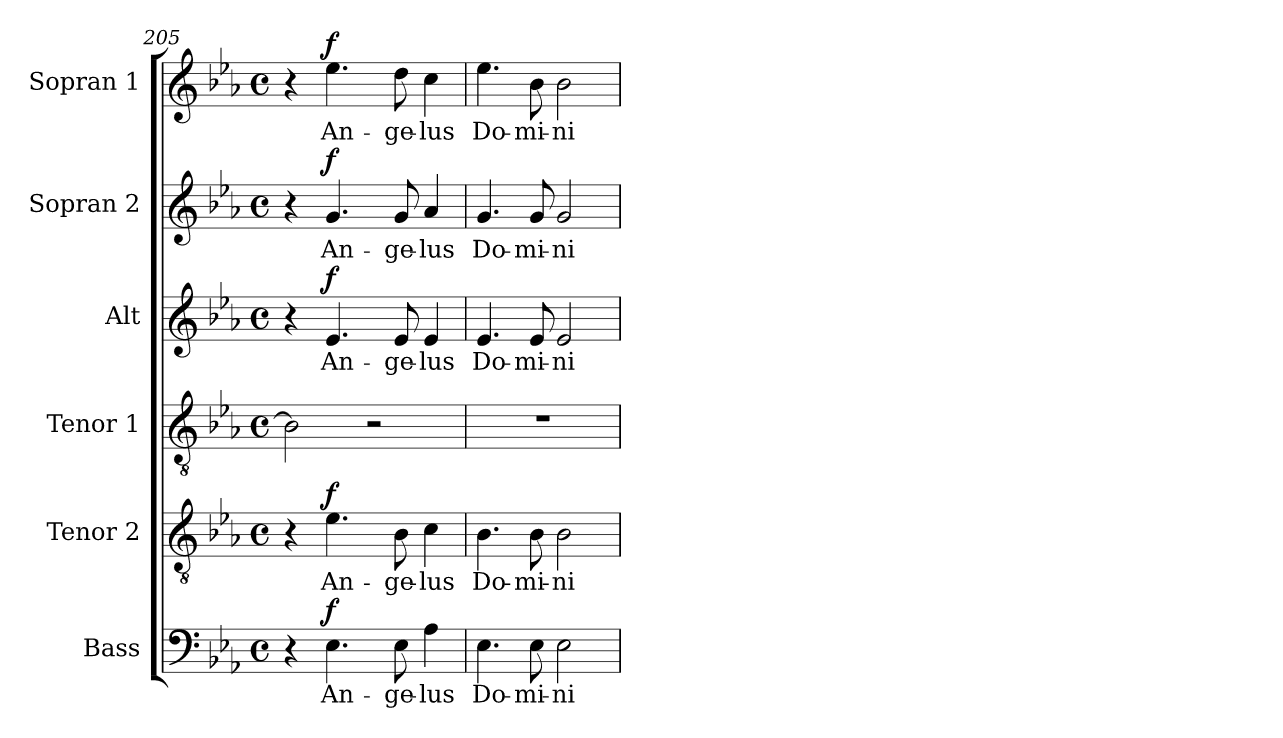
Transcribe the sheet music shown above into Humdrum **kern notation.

**kern	**text	**dynam	**kern	**text	**dynam	**kern	**kern	**text	**dynam	**kern	**text	**dynam	**kern	**text	**dynam
*part6	*part6	*part6	*part5	*part5	*part5	*part4	*part3	*part3	*part3	*part2	*part2	*part2	*part1	*part1	*part1
*staff6	*staff6	*staff6	*staff5	*staff5	*staff5	*staff4	*staff3	*staff3	*staff3	*staff2	*staff2	*staff2	*staff1	*staff1	*staff1
*I"Bass	*	*	*I"Tenor 2	*	*	*I"Tenor 1	*I"Alt	*	*	*I"Sopran 2	*	*	*I"Sopran 1	*	*
*I'B.	*	*	*I'T. 2	*	*	*I'T. 1	*I'A.	*	*	*I'S. 2	*	*	*I'S. 1	*	*
*clefF4	*	*	*clefGv2	*	*	*clefGv2	*clefG2	*	*	*clefG2	*	*	*clefG2	*	*
*k[b-e-a-]	*	*	*k[b-e-a-]	*	*	*k[b-e-a-]	*k[b-e-a-]	*	*	*k[b-e-a-]	*	*	*k[b-e-a-]	*	*
*E-:	*	*	*E-:	*	*	*E-:	*E-:	*	*	*E-:	*	*	*E-:	*	*
*M4/4	*	*	*M4/4	*	*	*M4/4	*M4/4	*	*	*M4/4	*	*	*M4/4	*	*
*met(c)	*	*	*met(c)	*	*	*met(c)	*met(c)	*	*	*met(c)	*	*	*met(c)	*	*
=205	=205	=205	=205	=205	=205	=205	=205	=205	=205	=205	=205	=205	=205	=205	=205
4r	.	.	4r	.	.	2B-\]	4r	.	.	4r	.	.	4r	.	.
!	!LO:LY:b	!LO:DY:a	!	!LO:LY:b	!LO:DY:a	!	!	!LO:LY:b	!LO:DY:a	!	!LO:LY:b	!LO:DY:a	!	!LO:LY:b	!LO:DY:a
4.E-\	An-	f	4.e-\	An-	f	.	4.e-/	An-	f	4.g/	An-	f	4.ee-\	An-	f
.	.	.	.	.	.	2r	.	.	.	.	.	.	.	.	.
!	!LO:LY:b	!	!	!LO:LY:b	!	!	!	!LO:LY:b	!	!	!LO:LY:b	!	!	!LO:LY:b	!
8E-\	-ge-	.	8B-\	-ge-	.	.	8e-/	-ge-	.	8g/	-ge-	.	8dd\	-ge-	.
!	!LO:LY:b	!	!	!LO:LY:b	!	!	!	!LO:LY:b	!	!	!LO:LY:b	!	!	!LO:LY:b	!
4A-\	-lus	.	4c\	-lus	.	.	4e-/	-lus	.	4a-/	-lus	.	4cc\	-lus	.
=206	=206	=206	=206	=206	=206	=206	=206	=206	=206	=206	=206	=206	=206	=206	=206
!	!LO:LY:b	!	!	!LO:LY:b	!	!	!	!LO:LY:b	!	!	!LO:LY:b	!	!	!LO:LY:b	!
4.E-\	Do-	.	4.B-\	Do-	.	1r	4.e-/	Do-	.	4.g/	Do-	.	4.ee-\	Do-	.
!	!LO:LY:b	!	!	!LO:LY:b	!	!	!	!LO:LY:b	!	!	!LO:LY:b	!	!	!LO:LY:b	!
8E-\	-mi-	.	8B-\	-mi-	.	.	8e-/	-mi-	.	8g/	-mi-	.	8b-\	-mi-	.
!	!LO:LY:b	!	!	!LO:LY:b	!	!	!	!LO:LY:b	!	!	!LO:LY:b	!	!	!LO:LY:b	!
2E-\	-ni	.	2B-\	-ni	.	.	2e-/	-ni	.	2g/	-ni	.	2b-\	-ni	.
=	=	=	=	=	=	=	=	=	=	=	=	=	=	=	=
*-	*-	*-	*-	*-	*-	*-	*-	*-	*-	*-	*-	*-	*-	*-	*-
